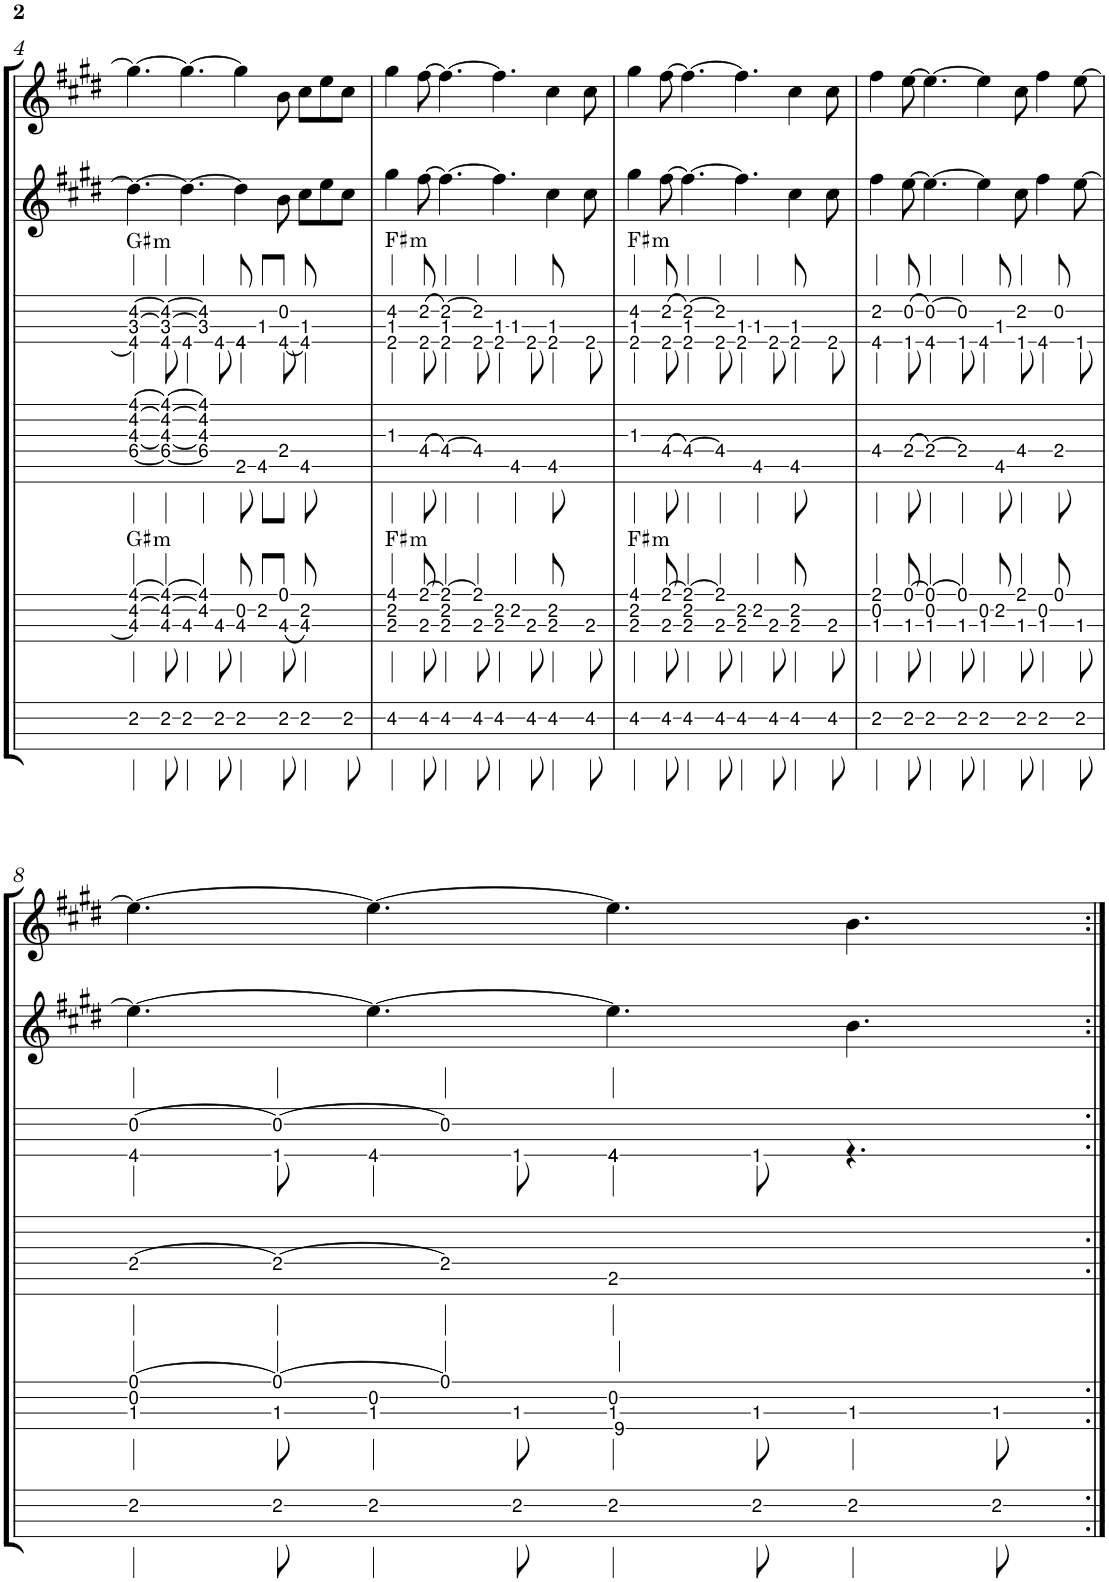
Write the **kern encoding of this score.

**kern	**kern	**harte	**kern	**kern	**harte	**kern	**kern
*part6	*part5	*part5	*part4	*part3	*part3	*part2	*part1
*staff6	*staff5	*	*staff4	*staff3	*	*staff2	*staff1
*I"Bass Guitar	*I"Baritone	*	*I"Acoustic Guitar	*I"Ukulele	*	*I"Mandolin	*I"Mandolin
*	*	*	*I'Ac Gtr	*	*	*	*
!!LO:PB:g=z
*	*	*	*	*	*	*clefG2	*clefG2
*k[f#c#g#d#]	*k[f#c#g#d#]	*	*k[f#c#g#d#]	*k[f#c#g#d#]	*	*k[f#c#g#d#]	*k[f#c#g#d#]
*E:	*E:	*	*E:	*E:	*	*E:	*E:
*M12/8	*M12/8	*	*M12/8	*M12/8	*	*M12/8	*M12/8
=4	=4	=4	=4	=4	=4	=4	=4
*	*^	*	*	*^	*	*	*
!	!	!	!LO:H:kt=m	!	!	!	!LO:H:kt=m	!	!
4EE\	[4d#/ [4g#/	4B\]	G#:min	[4G#\ [4B\ [4d#\ [4g#\	[4d#/ [4g#/	4B\]	G#:min	4.dd#\_	4.gg#\_
8EE\	4d#/_ 4g#/_	8B\	.	4G#\_ 4B\_ 4d#\_ 4g#\_	4d#/_ 4g#/_	8B\	.	.	.
4EE\	.	4B\	.	.	.	4B\	.	4.dd#\_	4.gg#\_
.	4d#/] 4g#/]	.	.	4G#\] 4B\] 4d#\] 4g#\]	4d#/] 4g#/]	.	.	.	.
8EE\	.	8B\	.	.	.	8B\	.	.	.
4EE\	8B/	4B\	.	8BB\	8B/	4B\	.	4dd#\]	4gg#\]
.	8c#/L	.	.	8C#\L	8c#/L	.	.	.	.
8EE\	8e/J	[8B\	.	8E\J	8e/J	[8B\	.	8b\	8b\
4EE\	8c#/	4B\]	.	8C#\	8c#/	4B\]	.	8cc#\L	8cc#\L
.	4ryy	.	.	4ryy	4ryy	.	.	8ee\	8ee\
8EE\	.	8ryy	.	.	.	8ryy	.	8cc#\J	8cc#\J
=5	=5	=5	=5	=5	=5	=5	=5	=5	=5
!	!	!	!LO:H:kt=m	!	!	!	!LO:H:kt=m	!	!
4FF#\	4g#/	4A\ 4c#\	F#:min	4G#\	4g#/	4A\ 4c#\	F#:min	4gg#\	4gg#\
8FF#\	[8f#/	8A\	.	[8F#\	[8f#/	8A\	.	[8ff#\	[8ff#\
4FF#\	4f#/_	4A\ 4c#\	.	4F#\_	4f#/_	4A\ 4c#\	.	4.ff#\_	4.ff#\_
8FF#\	4f#/]	8A\	.	4F#\]	4f#/]	8A\	.	.	.
4FF#\	.	4A\ 4c#\	.	.	.	4A\ 4c#\	.	4.ff#\]	4.ff#\]
.	4c#/	.	.	4C#\	4c#/	.	.	.	.
8FF#\	.	8A\	.	.	.	8A\	.	.	.
4FF#\	8c#/	4A\	.	8C#\	8c#/	4A\	.	4cc#\	4cc#\
.	4ryy	.	.	4ryy	4ryy	.	.	.	.
8FF#\	.	8A\	.	.	.	8A\	.	8cc#\	8cc#\
=6	=6	=6	=6	=6	=6	=6	=6	=6	=6
!	!	!	!LO:H:kt=m	!	!	!	!LO:H:kt=m	!	!
4FF#\	4g#/	4A\ 4c#\	F#:min	4G#\	4g#/	4A\ 4c#\	F#:min	4gg#\	4gg#\
8FF#\	[8f#/	8A\	.	[8F#\	[8f#/	8A\	.	[8ff#\	[8ff#\
4FF#\	4f#/_	4A\ 4c#\	.	4F#\_	4f#/_	4A\ 4c#\	.	4.ff#\_	4.ff#\_
8FF#\	4f#/]	8A\	.	4F#\]	4f#/]	8A\	.	.	.
4FF#\	.	4A\ 4c#\	.	.	.	4A\ 4c#\	.	4.ff#\]	4.ff#\]
.	4c#/	.	.	4C#\	4c#/	.	.	.	.
8FF#\	.	8A\	.	.	.	8A\	.	.	.
4FF#\	8c#/	4A\	.	8C#\	8c#/	4A\	.	4cc#\	4cc#\
.	4ryy	.	.	4ryy	4ryy	.	.	.	.
8FF#\	.	8A\	.	.	.	8A\	.	8cc#\	8cc#\
=7	=7	=7	=7	=7	=7	=7	=7	=7	=7
4EE\	4f#/	4G#\ 4B\	.	4F#\	4f#/	4B\	.	4ff#\	4ff#\
8EE\	[8e/	8G#\	.	[8E\	[8e/	8G#\	.	[8ee\	[8ee\
4EE\	4e/_	4G#\ 4B\	.	4E\_	4e/_	4B\	.	4.ee\_	4.ee\_
8EE\	4e/]	8G#\	.	4E\]	4e/]	8G#\	.	.	.
4EE\	.	4G#\ 4B\	.	.	.	4B\	.	4ee\]	4ee\]
.	8c#/	.	.	8C#\	8c#/	.	.	.	.
8EE\	4f#/	8G#\	.	4F#\	4f#/	8G#\	.	8cc#\	8cc#\
4EE\	.	4G#\ 4B\	.	.	.	4B\	.	4ff#\	4ff#\
.	8e/	.	.	8E\	8e/	.	.	.	.
8EE\	8ryy	8G#\	.	8ryy	8ryy	8G#\	.	[8ee\	[8ee\
!!LO:LB:g=z
=8	=8	=8	=8	=8	=8	=8	=8	=8	=8
4EE\	[4e/	4G#\ 4B\	.	[4E\	[4e/	4B\	.	4.ee\_	4.ee\_
8EE\	4e/_	8G#\	.	4E\_	4e/_	8G#\	.	.	.
4EE\	.	4G#\ 4B\	.	.	.	4B\	.	4.ee\_	4.ee\_
.	4e/]	.	.	4E\]	4e/]	.	.	.	.
8EE\	.	8G#\	.	.	.	8G#\	.	.	.
4EE\	4B/	4G#\ 4B\	.	4BB\	4B/	4B\	.	4.ee\]	4.ee\]
8EE\	2ryy	8G#\	.	2ryy	2ryy	8G#\	.	.	.
4EE\	.	4G#\	.	.	.	4.r	.	4.b\	4.b\
8EE\	.	8G#\	.	.	.	.	.	.	.
*	*v	*v	*	*	*v	*v	*	*	*
=:|!	=:|!	=:|!	=:|!	=:|!	=:|!	=:|!	=:|!
*-	*-	*-	*-	*-	*-	*-	*-
